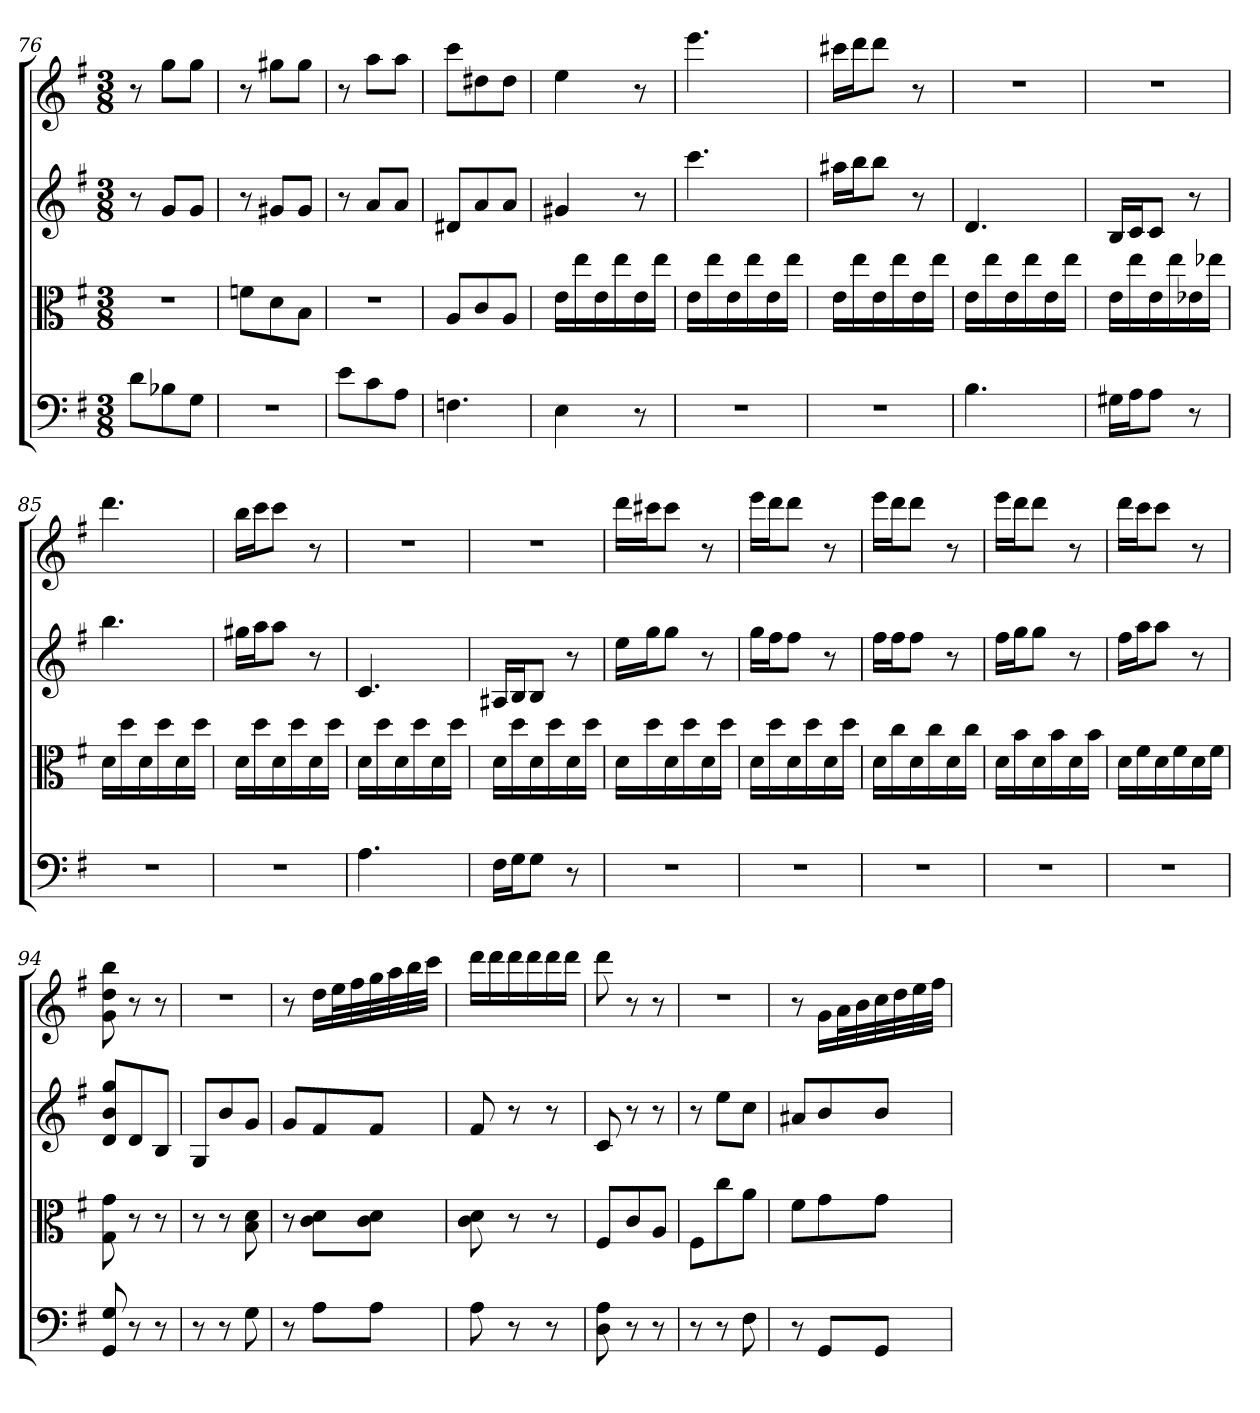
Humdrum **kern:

**kern	**kern	**kern	**kern
*part4	*part3	*part2	*part1
*staff4	*staff3	*staff2	*staff1
*clefF4	*clefC3	*	*
*k[f#]	*k[f#]	*k[f#]	*k[f#]
*G:	*G:	*G:	*G:
*M3/8	*M3/8	*M3/8	*M3/8
=76	=76	=76	=76
8d\L	4.r	8r	8r
8B-X\	.	8gL	8ggL
8G\J	.	8gJ	8ggJ
=77	=77	=77	=77
4.r	8fn\L	8r	8r
.	8d\	8g#XL	8gg#XL
.	8B\J	8g#J	8gg#J
=78	=78	=78	=78
8e\L	4.r	8r	8r
8c\	.	8aL	8aaL
8A\J	.	8aJ	8aaJ
=79	=79	=79	=79
4.Fn	8A/L	8d#XL	8cccL
.	8c/	8a	8dd#X
.	8A/J	8aJ	8dd#J
=80	=80	=80	=80
4E	16e\LL	4g#X	4ee
.	16ee\	.	.
.	16e\	.	.
.	16ee\	.	.
8r	16e\	8r	8r
.	16ee\JJ	.	.
=81	=81	=81	=81
4.r	16e\LL	4.ccc	4.eee
.	16ee\	.	.
.	16e\	.	.
.	16ee\	.	.
.	16e\	.	.
.	16ee\JJ	.	.
=82	=82	=82	=82
4.r	16e\LL	16aa#XLL	16ccc#XLL
.	16ee\	16bbJ	16dddJ
.	16e\	8bbJ	8dddJ
.	16ee\	.	.
.	16e\	8r	8r
.	16ee\JJ	.	.
=83	=83	=83	=83
4.B	16e\LL	4.d	4.r
.	16ee\	.	.
.	16e\	.	.
.	16ee\	.	.
.	16e\	.	.
.	16ee\JJ	.	.
=84	=84	=84	=84
16G#X\LL	16e\LL	16BLL	4.r
16A\J	16ee\	16cJ	.
8A\J	16e\	8cJ	.
.	16ee\	.	.
8r	16e-X\	8r	.
.	16ee-X\JJ	.	.
=85	=85	=85	=85
4.r	16d\LL	4.bb	4.ddd
.	16dd\	.	.
.	16d\	.	.
.	16dd\	.	.
.	16d\	.	.
.	16dd\JJ	.	.
=86	=86	=86	=86
4.r	16d\LL	16gg#XLL	16bbLL
.	16dd\	16aaJ	16cccJ
.	16d\	8aaJ	8cccJ
.	16dd\	.	.
.	16d\	8r	8r
.	16dd\JJ	.	.
=87	=87	=87	=87
4.A	16d\LL	4.c	4.r
.	16dd\	.	.
.	16d\	.	.
.	16dd\	.	.
.	16d\	.	.
.	16dd\JJ	.	.
=88	=88	=88	=88
16F#\LL	16d\LL	16A#XLL	4.r
16G\J	16dd\	16BJ	.
8G\J	16d\	8BJ	.
.	16dd\	.	.
8r	16d\	8r	.
.	16dd\JJ	.	.
=89	=89	=89	=89
4.r	16d\LL	16eeLL	16dddLL
.	16dd\	16ggJ	16ccc#XJ
.	16d\	8ggJ	8ccc#J
.	16dd\	.	.
.	16d\	8r	8r
.	16dd\JJ	.	.
=90	=90	=90	=90
4.r	16d\LL	16ggLL	16eeeLL
.	16dd\	16ff#J	16dddJ
.	16d\	8ff#J	8dddJ
.	16dd\	.	.
.	16d\	8r	8r
.	16dd\JJ	.	.
=91	=91	=91	=91
4.r	16d\LL	16ff#LL	16eeeLL
.	16cc\	16ff#J	16dddJ
.	16d\	8ff#J	8dddJ
.	16cc\	.	.
.	16d\	8r	8r
.	16cc\JJ	.	.
=92	=92	=92	=92
4.r	16d\LL	16ff#LL	16eeeLL
.	16b\	16ggJ	16dddJ
.	16d\	8ggJ	8dddJ
.	16b\	.	.
.	16d\	8r	8r
.	16b\JJ	.	.
=93	=93	=93	=93
4.r	16d\LL	16ff#LL	16dddLL
.	16f#\	16aaJ	16cccJ
.	16d\	8aaJ	8cccJ
.	16f#\	.	.
.	16d\	8r	8r
.	16f#\JJ	.	.
=94	=94	=94	=94
8GG 8G	8G 8g	8d 8b 8ggL	8g 8dd 8bb
8r	8r	8d	8r
8r	8r	8BJ	8r
=95	=95	=95	=95
8r	8r	8GL	4.r
8r	8r	8b	.
8G	8B 8d	8gJ	.
=96	=96	=96	=96
8r	8r	8gL	8r
8A\L	8c\ 8d\L	8f#	16ddLL
.	.	.	32eeL
.	.	.	32ff#
8A\J	8c\ 8d\J	8f#J	32gg
.	.	.	32aa
.	.	.	32bb
.	.	.	32cccJJJ
=97	=97	=97	=97
8A	8c 8d	8f#	16dddLL
.	.	.	16ddd
8r	8r	8r	16ddd
.	.	.	16ddd
8r	8r	8r	16ddd
.	.	.	16dddJJ
=98	=98	=98	=98
8D 8A	8F#/L	8c	8ddd
8r	8c/	8r	8r
8r	8A/J	8r	8r
=99	=99	=99	=99
8r	8F#\L	8r	4.r
8r	8cc\	8eeL	.
8F#	8a\J	8ccJ	.
=100	=100	=100	=100
8r	8f#\L	8a#XL	8r
8GG/L	8g\	8b	16gLL
.	.	.	32aL
.	.	.	32b
8GG/J	8g\J	8bJ	32cc
.	.	.	32dd
.	.	.	32ee
.	.	.	32ff#JJJ
=	=	=	=
*-	*-	*-	*-
